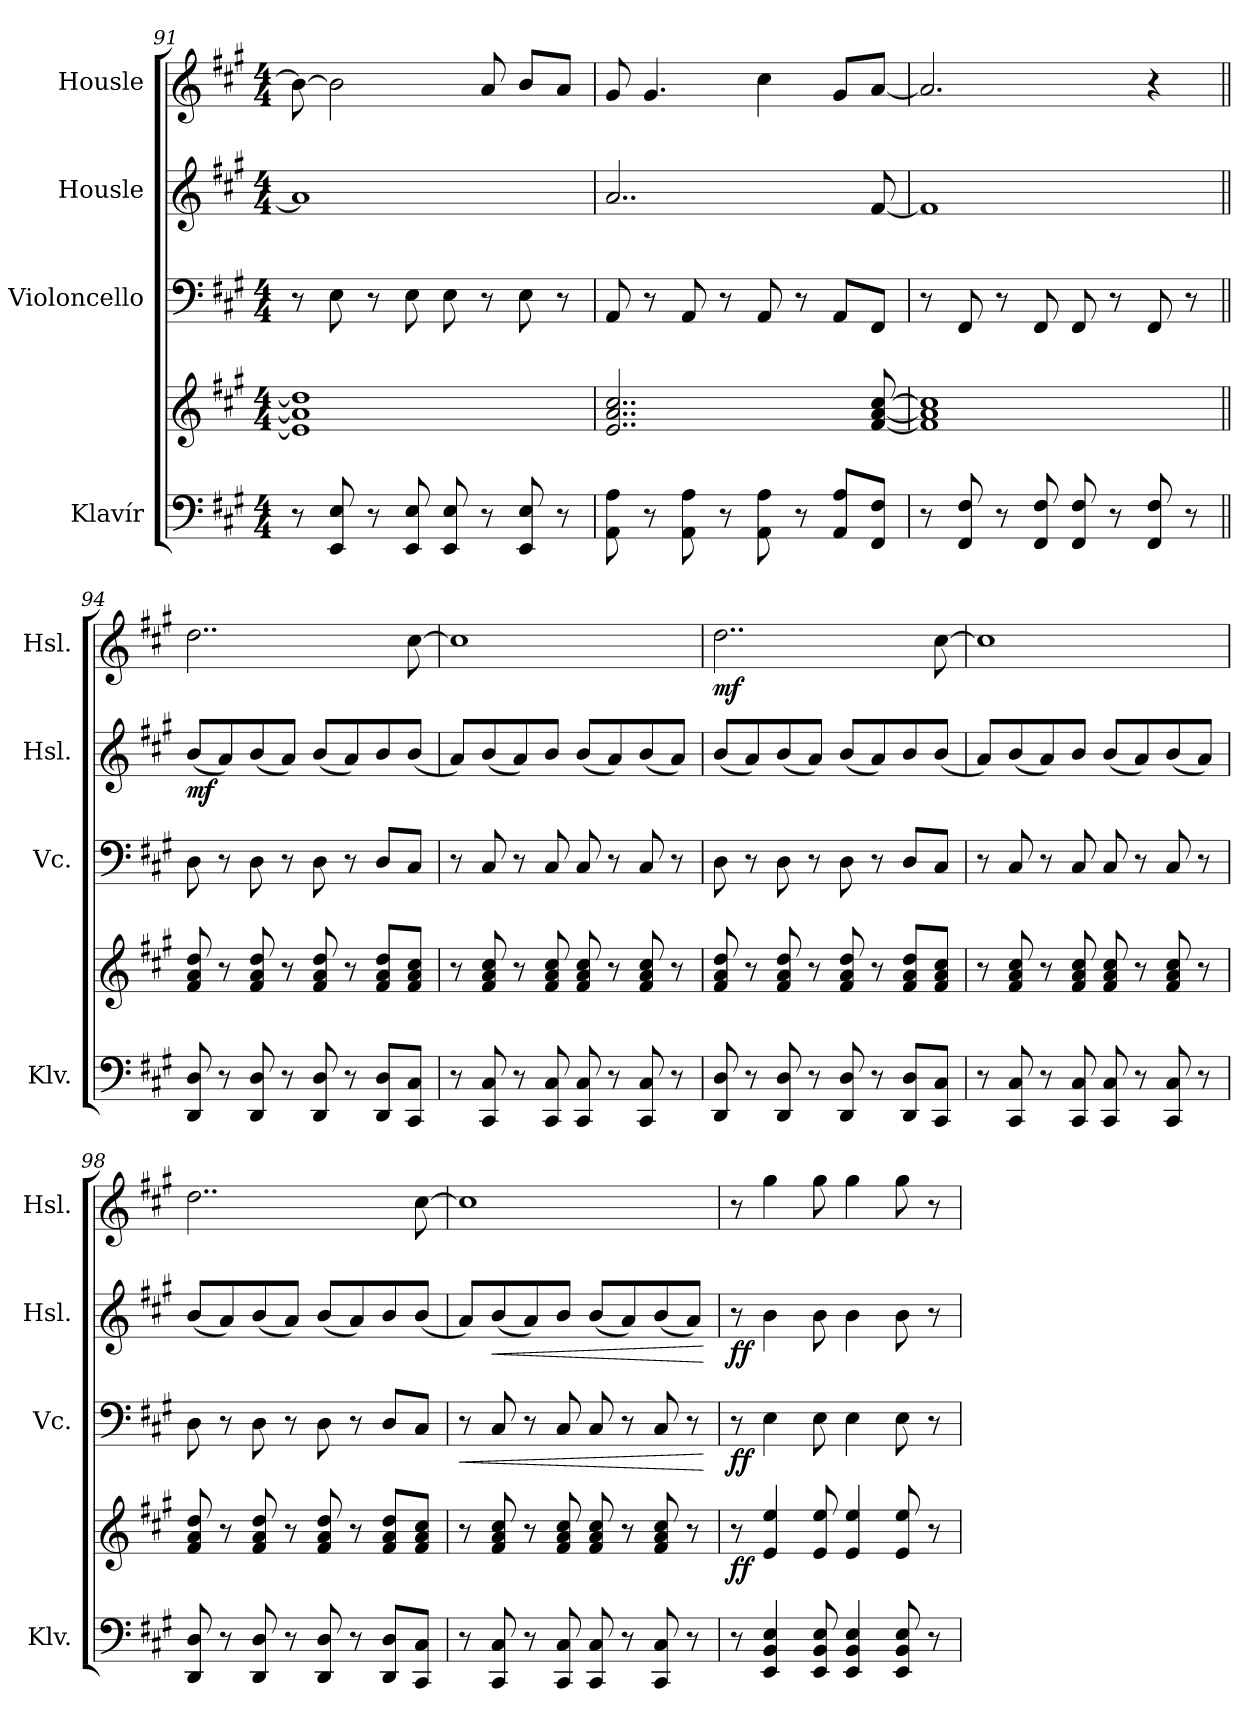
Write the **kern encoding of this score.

**kern	**kern	**dynam	**kern	**dynam	**kern	**dynam	**kern	**dynam
*part4	*part4	*part4	*part3	*part3	*part2	*part2	*part1	*part1
*staff5	*staff4	*staff4/5	*staff3	*staff3	*staff2	*staff2	*staff1	*staff1
*I"Klavír	*	*	*I"Violoncello	*	*I"Housle	*	*I"Housle	*
*I'Klv.	*	*	*I'Vc.	*	*I'Hsl.	*	*I'Hsl.	*
!!LO:LB:g=z
*clefF4	*clefG2	*	*clefF4	*	*clefG2	*	*clefG2	*
*k[f#c#g#]	*k[f#c#g#]	*	*k[f#c#g#]	*	*k[f#c#g#]	*	*k[f#c#g#]	*
*M4/4	*M4/4	*	*M4/4	*	*M4/4	*	*M4/4	*
=91	=91	=91	=91	=91	=91	=91	=91	=91
8r	1e] 1a] 1dd]	.	8r	.	1a]	.	8b\_	.
8EE/ 8E/	.	.	8E\	.	.	.	2b\]	.
8r	.	.	8r	.	.	.	.	.
8EE/ 8E/	.	.	8E\	.	.	.	.	.
8EE/ 8E/	.	.	8E\	.	.	.	.	.
8r	.	.	8r	.	.	.	8a/	.
8EE/ 8E/	.	.	8E\	.	.	.	8b/L	.
8r	.	.	8r	.	.	.	8a/J	.
=92	=92	=92	=92	=92	=92	=92	=92	=92
8AA\ 8A\	2..e/ 2..a/ 2..cc#/	.	8AA/	.	2..a/	.	8g#/	.
8r	.	.	8r	.	.	.	4.g#/	.
8AA\ 8A\	.	.	8AA/	.	.	.	.	.
8r	.	.	8r	.	.	.	.	.
8AA\ 8A\	.	.	8AA/	.	.	.	4cc#\	.
8r	.	.	8r	.	.	.	.	.
8AA/ 8A/L	.	.	8AA/L	.	.	.	8g#/L	.
8FF#/ 8F#/J	[8f#/ [8a/ [8cc#/	.	8FF#/J	.	[8f#/	.	[8a/J	.
=93	=93	=93	=93	=93	=93	=93	=93	=93
8r	1f#] 1a] 1cc#]	.	8r	.	1f#]	.	2.a/]	.
8FF#/ 8F#/	.	.	8FF#/	.	.	.	.	.
8r	.	.	8r	.	.	.	.	.
8FF#/ 8F#/	.	.	8FF#/	.	.	.	.	.
8FF#/ 8F#/	.	.	8FF#/	.	.	.	.	.
8r	.	.	8r	.	.	.	.	.
8FF#/ 8F#/	.	.	8FF#/	.	.	.	4r	.
8r	.	.	8r	.	.	.	.	.
!!LO:PB:g=z
=94||	=94||	=94||	=94||	=94||	=94||	=94||	=94||	=94||
!	!	!	!	!	!	!LO:DY:b	!	!
8DD/ 8D/	8f#/ 8a/ 8dd/	.	8D\	.	(8b/L	mf	2..dd\	.
8r	8r	.	8r	.	8a/)	.	.	.
8DD/ 8D/	8f#/ 8a/ 8dd/	.	8D\	.	(8b/	.	.	.
8r	8r	.	8r	.	8a/J)	.	.	.
8DD/ 8D/	8f#/ 8a/ 8dd/	.	8D\	.	(8b/L	.	.	.
8r	8r	.	8r	.	8a/)	.	.	.
8DD/ 8D/L	8f#/ 8a/ 8dd/L	.	8D/L	.	8b/	.	.	.
8CC#/ 8C#/J	8f#/ 8a/ 8cc#/J	.	8C#/J	.	(8b/J	.	[8cc#\	.
=95	=95	=95	=95	=95	=95	=95	=95	=95
8r	8r	.	8r	.	8a/L)	.	1cc#]	.
8CC#/ 8C#/	8f#/ 8a/ 8cc#/	.	8C#/	.	(8b/	.	.	.
8r	8r	.	8r	.	8a/)	.	.	.
8CC#/ 8C#/	8f#/ 8a/ 8cc#/	.	8C#/	.	8b/J	.	.	.
8CC#/ 8C#/	8f#/ 8a/ 8cc#/	.	8C#/	.	(8b/L	.	.	.
8r	8r	.	8r	.	8a/)	.	.	.
8CC#/ 8C#/	8f#/ 8a/ 8cc#/	.	8C#/	.	(8b/	.	.	.
8r	8r	.	8r	.	8a/J)	.	.	.
=96	=96	=96	=96	=96	=96	=96	=96	=96
!	!	!	!	!	!	!	!	!LO:DY:b
8DD/ 8D/	8f#/ 8a/ 8dd/	.	8D\	.	(8b/L	.	2..dd\	mf
8r	8r	.	8r	.	8a/)	.	.	.
8DD/ 8D/	8f#/ 8a/ 8dd/	.	8D\	.	(8b/	.	.	.
8r	8r	.	8r	.	8a/J)	.	.	.
8DD/ 8D/	8f#/ 8a/ 8dd/	.	8D\	.	(8b/L	.	.	.
8r	8r	.	8r	.	8a/)	.	.	.
8DD/ 8D/L	8f#/ 8a/ 8dd/L	.	8D/L	.	8b/	.	.	.
8CC#/ 8C#/J	8f#/ 8a/ 8cc#/J	.	8C#/J	.	(8b/J	.	[8cc#\	.
!!LO:LB:g=z
=97	=97	=97	=97	=97	=97	=97	=97	=97
8r	8r	.	8r	.	8a/L)	.	1cc#]	.
8CC#/ 8C#/	8f#/ 8a/ 8cc#/	.	8C#/	.	(8b/	.	.	.
8r	8r	.	8r	.	8a/)	.	.	.
8CC#/ 8C#/	8f#/ 8a/ 8cc#/	.	8C#/	.	8b/J	.	.	.
8CC#/ 8C#/	8f#/ 8a/ 8cc#/	.	8C#/	.	(8b/L	.	.	.
8r	8r	.	8r	.	8a/)	.	.	.
8CC#/ 8C#/	8f#/ 8a/ 8cc#/	.	8C#/	.	(8b/	.	.	.
8r	8r	.	8r	.	8a/J)	.	.	.
=98	=98	=98	=98	=98	=98	=98	=98	=98
!	!	!	!	!	!	!	!	!LO:DY:b
!	!	!	!	!	!	!	!	!LO:DY:n=1:b
8DD/ 8D/	8f#/ 8a/ 8dd/	.	8D\	.	(8b/L	.	2..dd\	mf mf
8r	8r	.	8r	.	8a/)	.	.	.
8DD/ 8D/	8f#/ 8a/ 8dd/	.	8D\	.	(8b/	.	.	.
8r	8r	.	8r	.	8a/J)	.	.	.
8DD/ 8D/	8f#/ 8a/ 8dd/	.	8D\	.	(8b/L	.	.	.
8r	8r	.	8r	.	8a/)	.	.	.
8DD/ 8D/L	8f#/ 8a/ 8dd/L	.	8D/L	.	8b/	.	.	.
8CC#/ 8C#/J	8f#/ 8a/ 8cc#/J	.	8C#/J	.	(8b/J	.	[8cc#\	.
=99	=99	=99	=99	=99	=99	=99	=99	=99
!	!	!	!	!LO:HP:b	!	!	!	!
8r	8r	.	8r	<	8a/L)	.	1cc#]	.
!	!	!	!	!	!	!LO:HP:b	!	!
8CC#/ 8C#/	8f#/ 8a/ 8cc#/	.	8C#/	.	(8b/	<	.	.
8r	8r	.	8r	.	8a/)	.	.	.
8CC#/ 8C#/	8f#/ 8a/ 8cc#/	.	8C#/	.	8b/J	.	.	.
8CC#/ 8C#/	8f#/ 8a/ 8cc#/	.	8C#/	.	(8b/L	.	.	.
8r	8r	.	8r	.	8a/)	.	.	.
8CC#/ 8C#/	8f#/ 8a/ 8cc#/	.	8C#/	.	(8b/	.	.	.
8r	8r	.	8r	.	8a/J)	.	.	.
.	.	.	.	[	.	[	.	.
=100	=100	=100	=100	=100	=100	=100	=100	=100
!	!	!LO:DY:b	!	!LO:DY:b	!	!LO:DY:b	!	!
8r	8r	ff	8r	ff	8r	ff	8r	.
4EE/ 4BB/ 4E/	4e/ 4ee/	.	4E\	.	4b\	.	4gg#\	.
8EE/ 8BB/ 8E/	8e/ 8ee/	.	8E\	.	8b\	.	8gg#\	.
4EE/ 4BB/ 4E/	4e/ 4ee/	.	4E\	.	4b\	.	4gg#\	.
8EE/ 8BB/ 8E/	8e/ 8ee/	.	8E\	.	8b\	.	8gg#\	.
8r	8r	.	8r	.	8r	.	8r	.
=	=	=	=	=	=	=	=	=
*-	*-	*-	*-	*-	*-	*-	*-	*-
